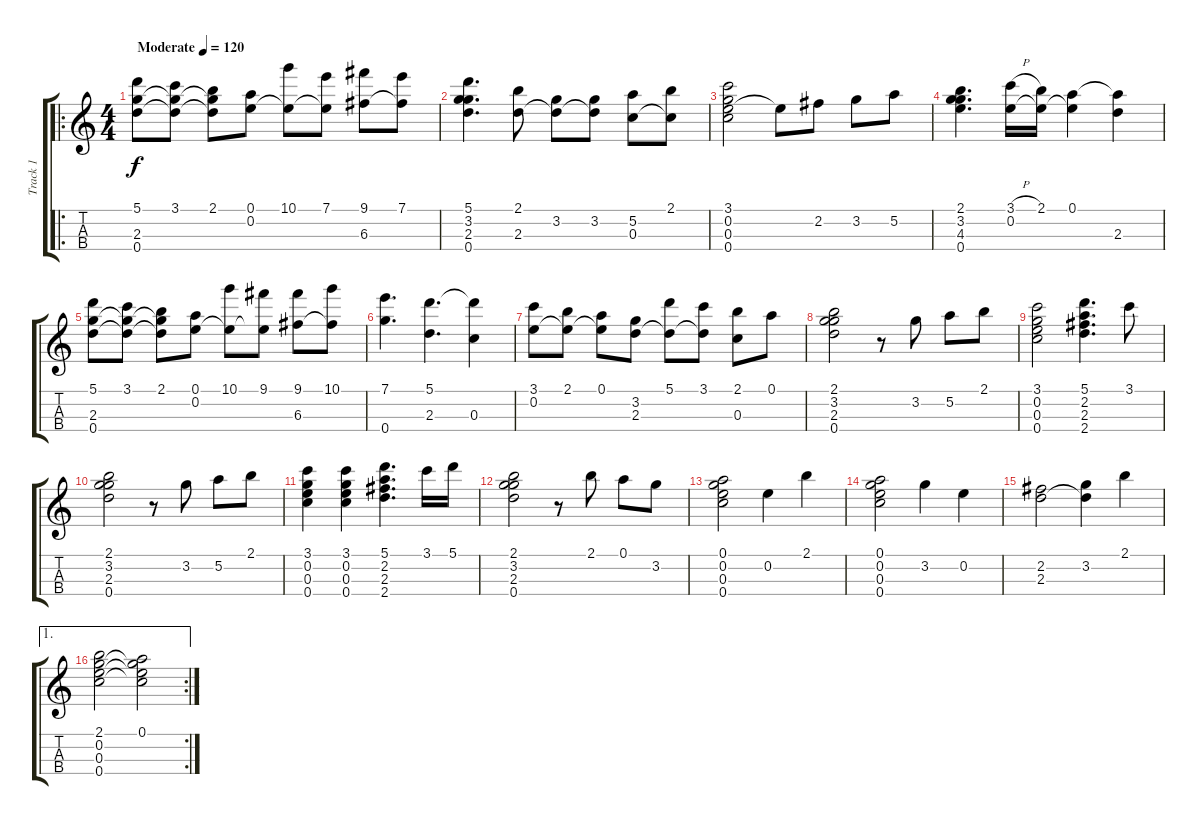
\track ("Track 1" "Track 1") {instrument acousticguitarsteel}
\staff {score tabs}
\tuning (A4 E4 C4 G4) {hide}
\ro
\ts (4 4)
\tempo (120 "Moderate")
\clef g2
\ks c
(5.1 2.3 0.4).8{dy f instrument acousticguitarsteel} (3.1 2.3{t} 0.4{t}).8 (2.1 2.3{t} 0.4{t}).8 (0.1 0.2).8 (10.1 0.2{t}).8 (7.1 0.2{t}).8 (9.1 6.3).8 (7.1 6.3{t}).8 |
(5.1 3.2 2.3 0.4).4{d} (2.1 2.3).8 (3.2 2.3{t}).8 (3.2 2.3{t}).8 (5.2 0.3).8 (2.1 0.3{t}).8 |
(3.1 0.2 0.3 0.4).2 0.2{t}.8 2.2.8 3.2.8 5.2.8 |
(2.1 3.2 4.3 0.4).4{d} (3.1{h} 0.2).16 (2.1 0.2{t}).16 (0.1 0.2{t}).4 (0.1{t} 2.3).4 |
(5.1 2.3 0.4).8 (3.1 2.3{t} 0.4{t}).8 (2.1 2.3{t} 0.4{t}).8 (0.1 0.2).8 (10.1 0.2{t}).8 (9.1 0.2{t}).8 (9.1 6.3).8 (10.1 6.3{t}).8 |
(7.1 0.4).4{d} (5.1 2.3).4{d} (5.1{t} 0.3).4 |
(3.1 0.2).8 (2.1 0.2{t}).8 (0.1 0.2{t}).8 (3.2 2.3).8 (5.1 2.3{t}).8 (3.1 2.3{t}).8 (2.1 0.3).8 0.1.8 |
(2.1 3.2 2.3 0.4).2 r.8 3.2.8 5.2.8 2.1.8 |
(3.1 0.2 0.3 0.4).2 (5.1 2.2 2.3 2.4).4{d} 3.1.8 |
(2.1 3.2 2.3 0.4).2 r.8 3.2.8 5.2.8 2.1.8 |
(3.1 0.2 0.3 0.4).4 (3.1 0.2 0.3 0.4).4 (5.1 2.2 2.3 2.4).4{d} 3.1.16 5.1.16 |
(2.1 3.2 2.3 0.4).2 r.8 2.1.8 0.1.8 3.2.8 |
(0.1 0.2 0.3 0.4).2 0.2.4 2.1.4 |
(0.1 0.2 0.3 0.4).2 3.2.4 0.2.4 |
(2.2 2.3).2 (3.2 2.3{t}).4 2.1.4 |
\ae 1
\rc 2
(2.1 0.2 0.3 0.4).2 (0.1 0.2{t} 0.3{t} 0.4{t}).2
